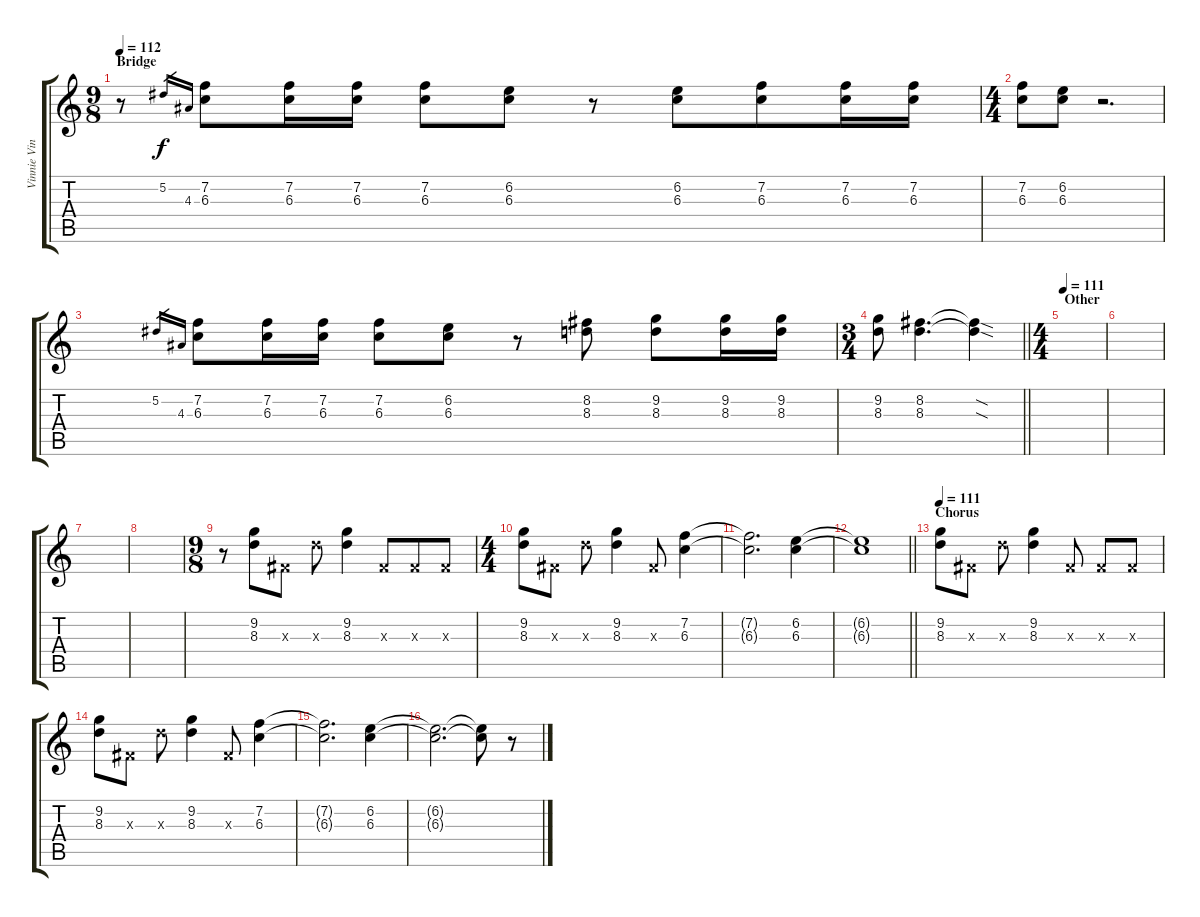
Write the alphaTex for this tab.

\track ("Vinnie Vincent (Rhythm)" "Vinnie Vin") {instrument distortionguitar}
\staff {score tabs}
\tuning (Eb4 Bb3 Gb3 Db3 Ab2 Eb2) {hide}
\ts (9 8)
\section ("" "Bridge")
\tempo 112
\clef g2
\ks c
r.8{dy f} 5.2.16{gr} 4.3.16{gr} (7.2 6.3).8 (7.2 6.3).16 (7.2 6.3).16 (7.2 6.3).8 (6.2 6.3).8 r.8 (6.2 6.3).8 (7.2 6.3).8 (7.2 6.3).16 (7.2 6.3).16 |
\ts (4 4)
(7.2 6.3).8 (6.2 6.3).8 r.2{d} |
5.2.16{gr} 4.3.16{gr} (7.2 6.3).8 (7.2 6.3).16 (7.2 6.3).16 (7.2 6.3).8 (6.2 6.3).8 r.8 (8.2 8.3).8 (9.2 8.3).8 (9.2 8.3).16 (9.2 8.3).16 |
\ts (3 4)
\barLineRight lightlight
(9.2 8.3).8 (8.2 8.3).4{d} (8.2{sod t} 8.3{sod t}).4 |
\ts (4 4)
\section ("" "Other")
\tempo 111
|
|
|
|
\ts (9 8)
r.8 (9.2 8.3).8 0.3{x}.8 8.3{x}.8 (9.2 8.3).4 0.3{x}.8 0.3{x}.8 0.3{x}.8 |
\ts (4 4)
(9.2 8.3).8 0.3{x}.8 8.3{x}.8 (9.2 8.3).4 0.3{x}.8 (7.2 6.3).4 |
(7.2{t} 6.3{t}).2{d} (6.2 6.3).4 |
\barLineRight lightlight
(6.2{t} 6.3{t}).1 |
\section ("" "Chorus")
\tempo 111
(9.2 8.3).8 0.3{x}.8 8.3{x}.8 (9.2 8.3).4 0.3{x}.8 0.3{x}.8 0.3{x}.8 |
(9.2 8.3).8 0.3{x}.8 8.3{x}.8 (9.2 8.3).4 0.3{x}.8 (7.2 6.3).4 |
(7.2{t} 6.3{t}).2{d} (6.2 6.3).4 |
(6.2{t} 6.3{t}).2{d} (6.2{t} 6.3{t}).8 r.8
